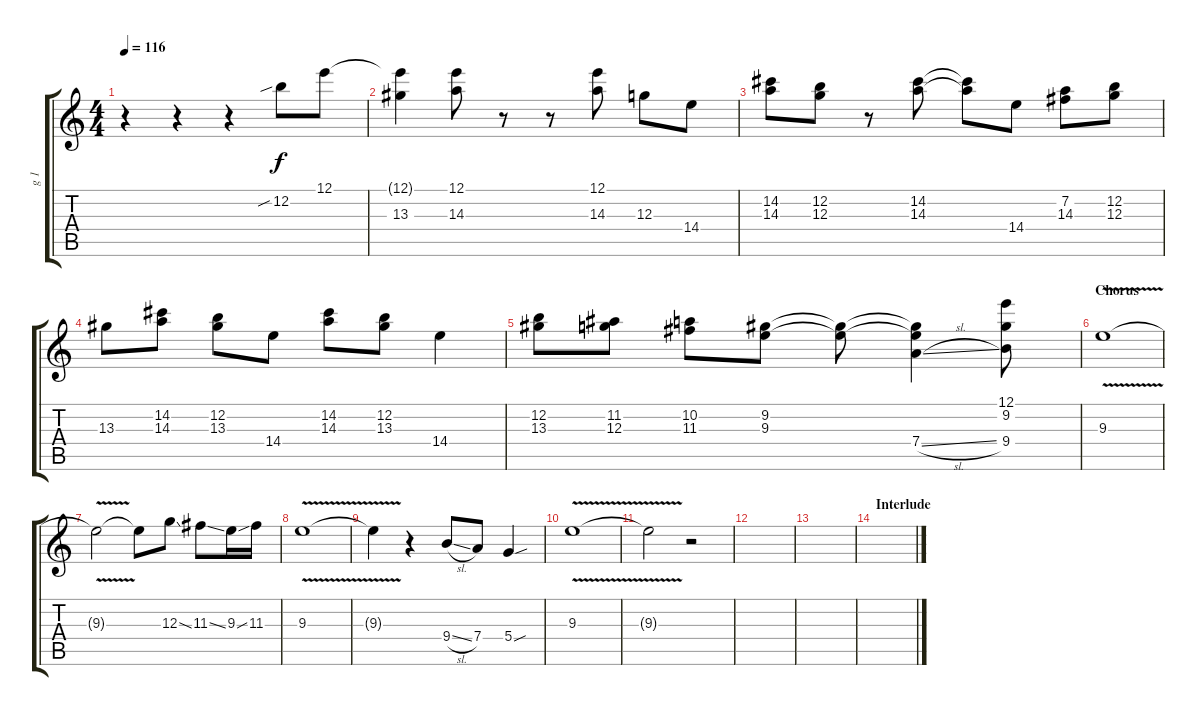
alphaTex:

\track ("g 1" "g 1") {instrument overdrivenguitar}
\staff {score tabs}
\tuning (E4 B3 G3 D3 A2 E2) {hide}
\ts (4 4)
\tempo 116
\clef g2
\ks c
r.4{dy f} r.4 r.4 12.2{sib}.8 12.1.8 |
(12.1{t} 13.3).4 (12.1 14.3).8 r.8 r.8 (12.1 14.3).8 12.3.8 14.4.8 |
(14.2 14.3).8 (12.2 12.3).8 r.8 (14.2 14.3).8 (14.2{t} 14.3{t}).8 14.4.8 (7.2 14.3).8 (12.2 12.3).8 |
13.3.8 (14.2 14.3).8 (12.2 13.3).8 14.4.8 (14.2 14.3).8 (12.2 13.3).8 14.4.4 |
(12.2 13.3).8 (11.2 12.3).8 (10.2 11.3).8 (9.2 9.3).8 (9.2{t} 9.3{t}).8 (9.2{t} 9.3{t} 7.4{sl}).4 (12.1 9.2 9.4).8 |
\section ("" "Chorus ")
9.3{v}.1 |
9.3{t}.2 9.3{t}.8 12.3{ss}.8 11.3{ss}.8 9.3{ss}.16 11.3.16 |
9.3{v}.1 |
9.3{t}.4 r.4 9.4{sl}.8 7.4.8 5.4{sou}.4 |
9.3{v}.1 |
9.3{t}.2 r.2 |
|
|
\section ("" "Interlude")
